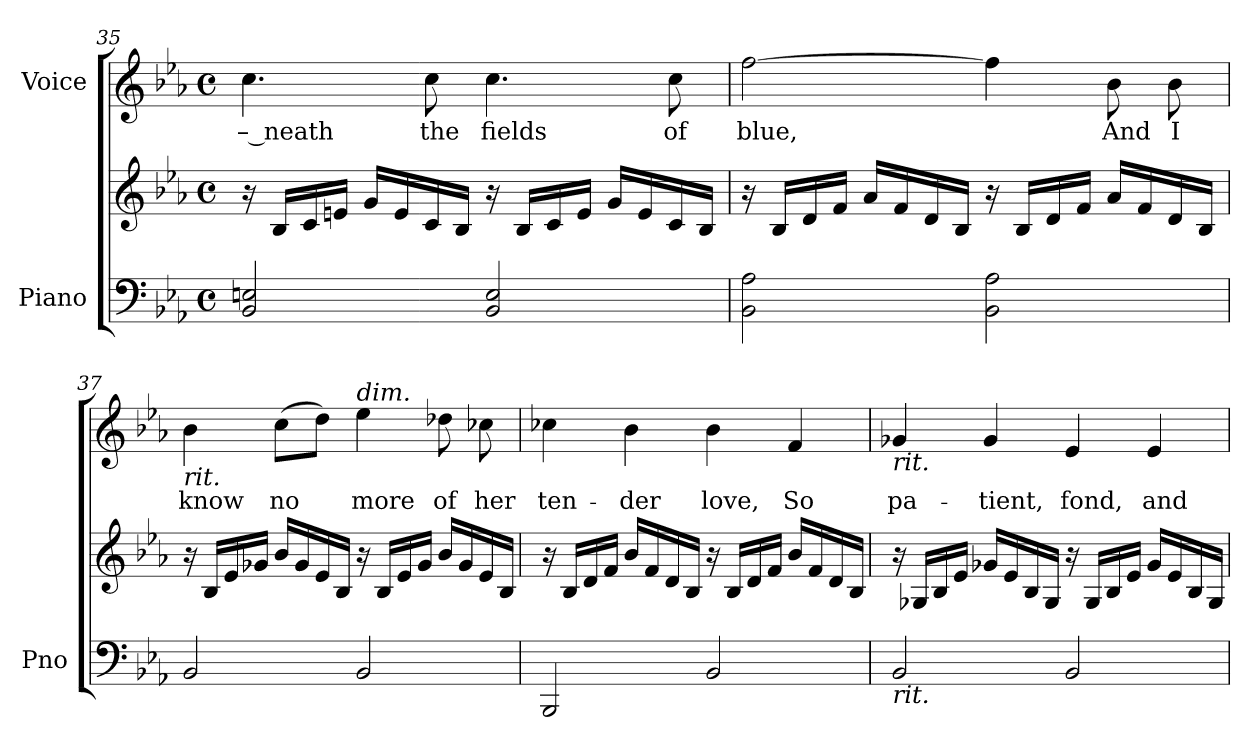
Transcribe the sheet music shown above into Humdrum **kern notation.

**kern	**kern	**kern	**text
*part2	*part2	*part1	*part1
*staff3	*staff2	*staff1	*staff1
*I"Piano	*	*I"Voice	*
*I'Pno	*	*	*
!!LO:LB:g=z
*clefF4	*clefG2	*clefG2	*
*k[b-e-a-]	*k[b-e-a-]	*k[b-e-a-]	*
*M4/4	*M4/4	*M4/4	*
*met(c)	*met(c)	*met(c)	*
=35	=35	=35	=35
!	!	!	!LO:LY:b
2BB-/ 2En/	16r	4.cc\	-– neath
.	16B-/LL	.	.
.	16c/	.	.
.	16en/JJ	.	.
.	16g/LL	.	.
.	16e/	.	.
!	!	!	!LO:LY:b
.	16c/	8cc\	the
.	16B-/JJ	.	.
!	!	!	!LO:LY:b
2BB-/ 2E/	16r	4.cc\	fields
.	16B-/LL	.	.
.	16c/	.	.
.	16e/JJ	.	.
.	16g/LL	.	.
.	16e/	.	.
!	!	!	!LO:LY:b
.	16c/	8cc\	of
.	16B-/JJ	.	.
=36	=36	=36	=36
!	!	!	!LO:LY:b
2BB-\ 2A-\	16r	[2ff\	blue,
.	16B-/LL	.	.
.	16d/	.	.
.	16f/JJ	.	.
.	16a-/LL	.	.
.	16f/	.	.
.	16d/	.	.
.	16B-/JJ	.	.
2BB-\ 2A-\	16r	4ff\]	.
.	16B-/LL	.	.
.	16d/	.	.
.	16f/JJ	.	.
!	!	!	!LO:LY:b
.	16a-/LL	8b-\	And
.	16f/	.	.
!	!	!	!LO:LY:b
.	16d/	8b-\	I
.	16B-/JJ	.	.
!!LO:PB:g=z
=37	=37	=37	=37
!	!	!LO:TX:b:i:t=rit.	!
!	!	!	!LO:LY:b
2BB-/	16r	4b-\	know
.	16B-/LL	.	.
.	16e-/	.	.
.	16g-X/JJ	.	.
!	!	!	!LO:LY:b
.	16b-/LL	(8cc\L	no
.	16g-/	.	.
.	16e-/	8dd\J)	.
.	16B-/JJ	.	.
!	!	!LO:TX:a:i:t=dim.	!
!	!	!	!LO:LY:b
2BB-/	16r	4ee-\	more
.	16B-/LL	.	.
.	16e-/	.	.
.	16g-/JJ	.	.
!	!	!	!LO:LY:b
.	16b-/LL	8dd-X\	of
.	16g-/	.	.
!	!	!	!LO:LY:b
.	16e-/	8cc-X\	her
.	16B-/JJ	.	.
!!LO:LB:g=z
=38	=38	=38	=38
!	!	!	!LO:LY:b
2BBB-/	16r	4cc-X\	ten-
.	16B-/LL	.	.
.	16d/	.	.
.	16f/JJ	.	.
!	!	!	!LO:LY:b
.	16b-/LL	4b-\	-der
.	16f/	.	.
.	16d/	.	.
.	16B-/JJ	.	.
!	!	!	!LO:LY:b
2BB-/	16r	4b-\	love,
.	16B-/LL	.	.
.	16d/	.	.
.	16f/JJ	.	.
!	!	!	!LO:LY:b
.	16b-/LL	4f/	So
.	16f/	.	.
.	16d/	.	.
.	16B-/JJ	.	.
=39	=39	=39	=39
!	!	!LO:TX:b:i:t=rit.	!
!LO:TX:b:i:t=rit.	!	!	!
!	!	!	!LO:LY:b
2BB-/	16r	4g-X/	pa-
.	16G-X/LL	.	.
.	16B-/	.	.
.	16e-/JJ	.	.
!	!	!	!LO:LY:b
.	16g-X/LL	4g-/	-tient,
.	16e-/	.	.
.	16B-/	.	.
.	16G-/JJ	.	.
!	!	!	!LO:LY:b
2BB-/	16r	4e-/	fond,
.	16G-/LL	.	.
.	16B-/	.	.
.	16e-/JJ	.	.
!	!	!	!LO:LY:b
.	16g-/LL	4e-/	and
.	16e-/	.	.
.	16B-/	.	.
.	16G-/JJ	.	.
=	=	=	=
*-	*-	*-	*-
